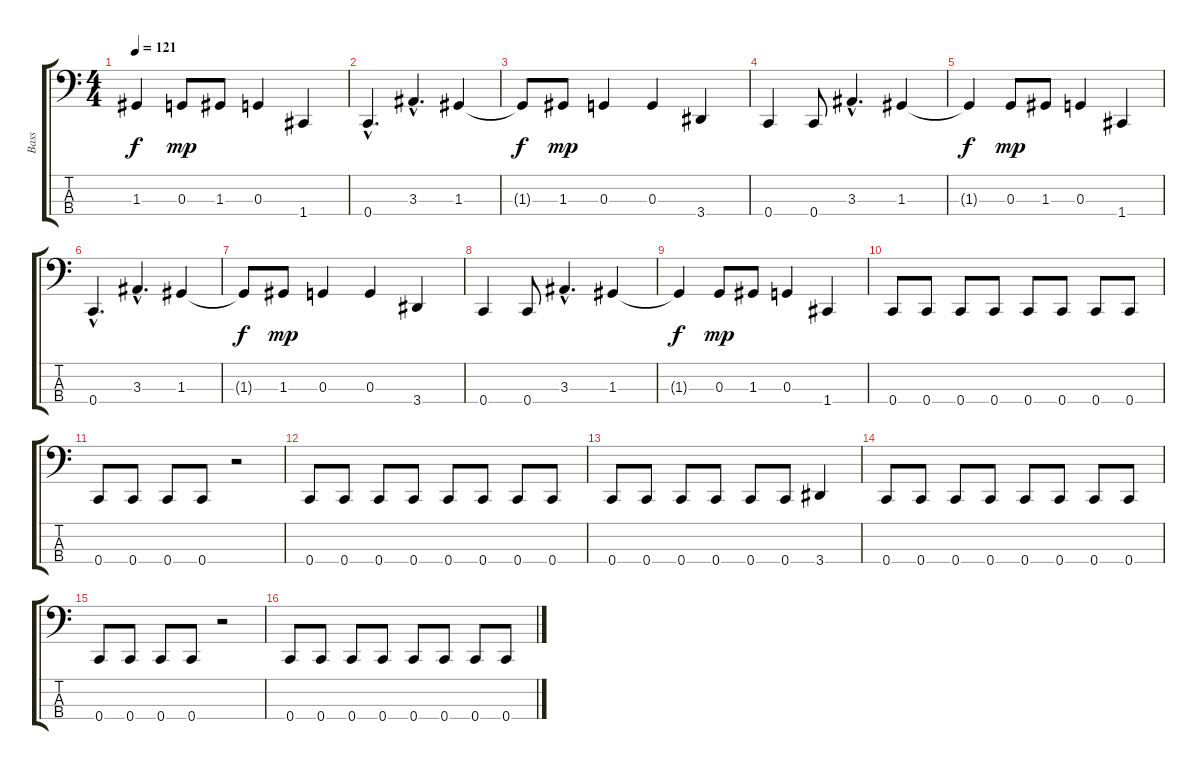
\track ("Bass" "Bass") {instrument electricbassfinger}
\staff {score tabs}
\tuning (F2 C2 G1 C1) {hide}
\ts (4 4)
\tempo 121
\clef f4
\ks c
1.3{t}.4{dy f} 0.3.8{dy mp} 1.3.8 0.3.4 1.4.4 |
0.4{hac}.4{d} 3.3{hac}.4{d} 1.3.4 |
1.3{t}.8{dy f} 1.3.8{dy mp} 0.3.4 0.3.4 3.4.4 |
0.4.4 0.4.8 3.3{hac}.4{d} 1.3.4 |
1.3{t}.4{dy f} 0.3.8{dy mp} 1.3.8 0.3.4 1.4.4 |
0.4{hac}.4{d} 3.3{hac}.4{d} 1.3.4 |
1.3{t}.8{dy f} 1.3.8{dy mp} 0.3.4 0.3.4 3.4.4 |
0.4.4 0.4.8 3.3{hac}.4{d} 1.3.4 |
1.3{t}.4{dy f} 0.3.8{dy mp} 1.3.8 0.3.4 1.4.4 |
0.4.8 0.4.8 0.4.8 0.4.8 0.4.8 0.4.8 0.4.8 0.4.8 |
0.4.8 0.4.8 0.4.8 0.4.8 r.2 |
0.4.8 0.4.8 0.4.8 0.4.8 0.4.8 0.4.8 0.4.8 0.4.8 |
0.4.8 0.4.8 0.4.8 0.4.8 0.4.8 0.4.8 3.4.4 |
0.4.8 0.4.8 0.4.8 0.4.8 0.4.8 0.4.8 0.4.8 0.4.8 |
0.4.8 0.4.8 0.4.8 0.4.8 r.2 |
0.4.8 0.4.8 0.4.8 0.4.8 0.4.8 0.4.8 0.4.8 0.4.8
